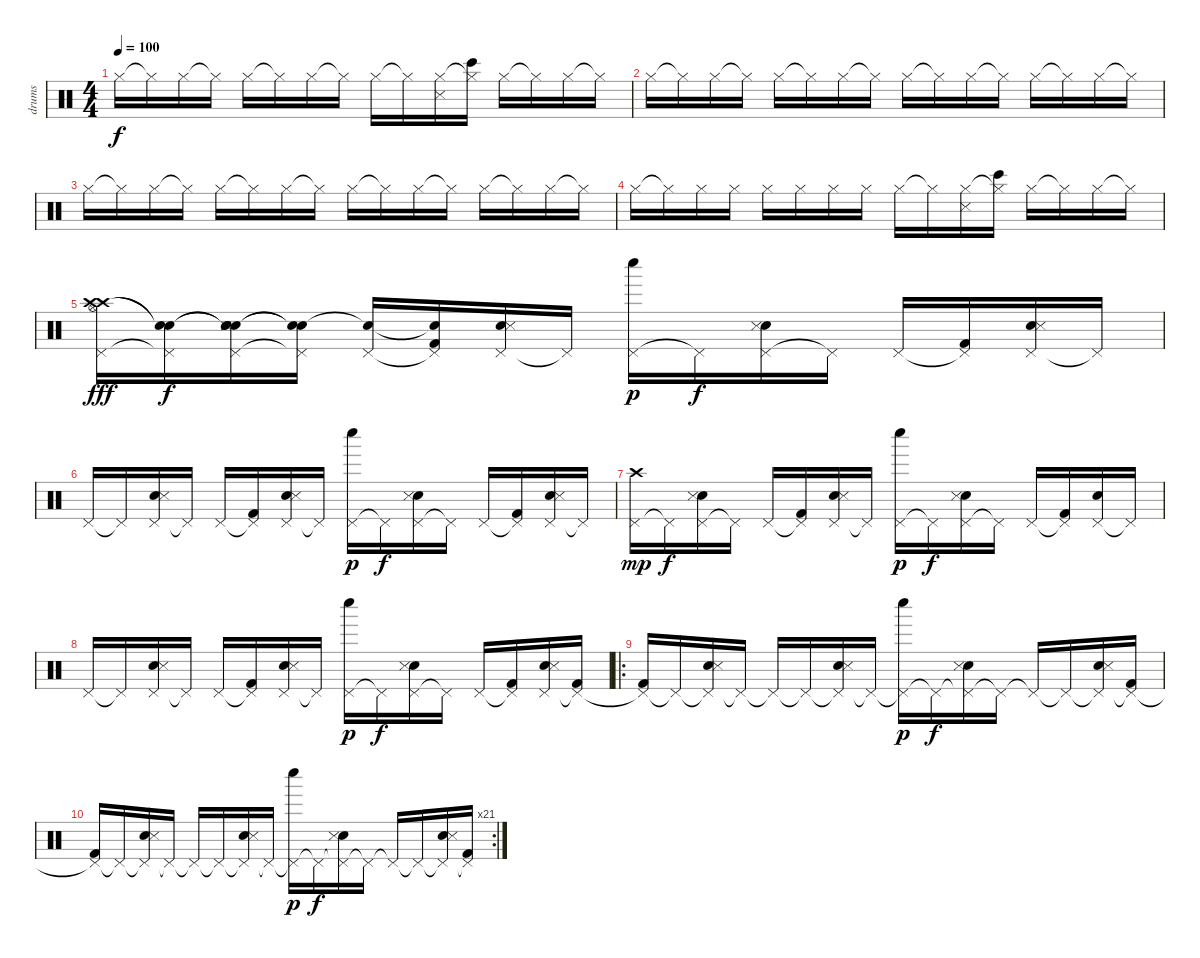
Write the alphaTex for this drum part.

\track ("drums" "drums") {instrument percussion}
\staff {score}
\articulation defaults
\ts (4 4)
\tempo 100
\clef neutral
\ks c "Hi-Hat (closed)".16{dy f} "Hi-Hat (closed)"{t}.16 "Hi-Hat (closed)".16 "Hi-Hat (closed)"{t}.16 "Hi-Hat (closed)".16 "Hi-Hat (closed)"{t}.16 "Hi-Hat (closed)".16 "Hi-Hat (closed)"{t}.16 "Hi-Hat (closed)".16 "Hi-Hat (closed)"{t}.16
("Hi-Hat (closed)" "Metronome (hit)").16 ("Hi-Hat (closed)"{t} "Bongo High (hit)").16 "Hi-Hat (closed)".16 "Hi-Hat (closed)"{t}.16 "Hi-Hat (closed)".16 "Hi-Hat (closed)"{t}.16 |
"Hi-Hat (closed)".16 "Hi-Hat (closed)"{t}.16 "Hi-Hat (closed)".16 "Hi-Hat (closed)"{t}.16 "Hi-Hat (closed)".16 "Hi-Hat (closed)"{t}.16 "Hi-Hat (closed)".16 "Hi-Hat (closed)"{t}.16 "Hi-Hat (closed)".16 "Hi-Hat (closed)"{t}.16 "Hi-Hat (closed)".16 "Hi-Hat (closed)"{t}.16 "Hi-Hat (closed)".16 "Hi-Hat (closed)"{t}.16 "Hi-Hat (closed)".16 "Hi-Hat (closed)"{t}.16 |
"Hi-Hat (closed)".16 "Hi-Hat (closed)"{t}.16 "Hi-Hat (closed)".16 "Hi-Hat (closed)"{t}.16 "Hi-Hat (closed)".16 "Hi-Hat (closed)"{t}.16 "Hi-Hat (closed)".16 "Hi-Hat (closed)"{t}.16 "Hi-Hat (closed)".16 "Hi-Hat (closed)"{t}.16 "Hi-Hat (closed)".16 "Hi-Hat (closed)"{t}.16 "Hi-Hat (closed)".16 "Hi-Hat (closed)"{t}.16 "Hi-Hat (closed)".16 "Hi-Hat (closed)"{t}.16 |
"Hi-Hat (closed)".16 "Hi-Hat (closed)"{t}.16 "Hi-Hat (closed)".16 "Hi-Hat (closed)".16 "Hi-Hat (closed)".16 "Hi-Hat (closed)".16 "Hi-Hat (closed)".16 "Hi-Hat (closed)".16 "Hi-Hat (closed)".16 "Hi-Hat (closed)"{t}.16 ("Hi-Hat (closed)" "Metronome (hit)").16 ("Hi-Hat (closed)"{t} "Bongo High (hit)").16 "Hi-Hat (closed)".16 "Hi-Hat (closed)"{t}.16 "Hi-Hat (closed)".16 "Hi-Hat (closed)"{t}.16 |
("Pedal Hi-Hat (hit)" "Crash high (hit)" "Crash high (hit)" "Hi-Hat (open)").16{dy fff} ("Pedal Hi-Hat (hit)"{t} "Snare (hit)"{t} "Snare (hit)"{t}).16{dy f} ("Pedal Hi-Hat (hit)" "Snare (hit)"{t} "Snare (hit)"{t} "Electric Snare (hit)" "Metronome (hit)").16 ("Pedal Hi-Hat (hit)"{t} "Snare (hit)"{t} "Snare (hit)"{t}).16 ("Pedal Hi-Hat (hit)" "Snare (hit)"{t}).16 ("Pedal Hi-Hat (hit)"{t} "Snare (hit)"{t} "Kick (hit) 2").16 ("Pedal Hi-Hat (hit)" "Electric Snare (hit)" "Metronome (hit)").16 "Pedal Hi-Hat (hit)"{t}.16 ("Pedal Hi-Hat (hit)" "Whistle low (hit)").16{dy p} "Pedal Hi-Hat (hit)"{t}.16{dy f} ("Pedal Hi-Hat (hit)" "Electric Snare (hit)" "Metronome (hit)").16 "Pedal Hi-Hat (hit)"{t}.16 "Pedal Hi-Hat (hit)".16 ("Pedal Hi-Hat (hit)"{t} "Kick (hit) 2").16 ("Pedal Hi-Hat (hit)" "Electric Snare (hit)" "Metronome (hit)").16 "Pedal Hi-Hat (hit)"{t}.16 |
"Pedal Hi-Hat (hit)".16 "Pedal Hi-Hat (hit)"{t}.16 ("Pedal Hi-Hat (hit)" "Electric Snare (hit)" "Metronome (hit)").16 "Pedal Hi-Hat (hit)"{t}.16 "Pedal Hi-Hat (hit)".16 ("Pedal Hi-Hat (hit)"{t} "Kick (hit) 2").16 ("Pedal Hi-Hat (hit)" "Electric Snare (hit)" "Metronome (hit)").16 "Pedal Hi-Hat (hit)"{t}.16 ("Pedal Hi-Hat (hit)" "Whistle low (hit)").16{dy p} "Pedal Hi-Hat (hit)"{t}.16{dy f} ("Pedal Hi-Hat (hit)" "Electric Snare (hit)" "Metronome (hit)").16 "Pedal Hi-Hat (hit)"{t}.16 "Pedal Hi-Hat (hit)".16 ("Pedal Hi-Hat (hit)"{t} "Kick (hit) 2").16 ("Pedal Hi-Hat (hit)" "Electric Snare (hit)" "Metronome (hit)").16 "Pedal Hi-Hat (hit)"{t}.16 |
("Pedal Hi-Hat (hit)" "Crash high (hit)").16{dy mp} "Pedal Hi-Hat (hit)"{t}.16{dy f} ("Pedal Hi-Hat (hit)" "Electric Snare (hit)" "Metronome (hit)").16 "Pedal Hi-Hat (hit)"{t}.16 "Pedal Hi-Hat (hit)".16 ("Pedal Hi-Hat (hit)"{t} "Kick (hit) 2").16 ("Pedal Hi-Hat (hit)" "Electric Snare (hit)" "Metronome (hit)").16 "Pedal Hi-Hat (hit)"{t}.16 ("Pedal Hi-Hat (hit)" "Whistle low (hit)").16{dy p} "Pedal Hi-Hat (hit)"{t}.16{dy f} ("Pedal Hi-Hat (hit)" "Electric Snare (hit)" "Metronome (hit)").16 "Pedal Hi-Hat (hit)"{t}.16 "Pedal Hi-Hat (hit)".16 ("Pedal Hi-Hat (hit)"{t} "Kick (hit) 2").16 ("Pedal Hi-Hat (hit)" "Electric Snare (hit)").16 "Pedal Hi-Hat (hit)"{t}.16 |
"Pedal Hi-Hat (hit)".16 "Pedal Hi-Hat (hit)"{t}.16 ("Pedal Hi-Hat (hit)" "Electric Snare (hit)" "Metronome (hit)").16 "Pedal Hi-Hat (hit)"{t}.16 "Pedal Hi-Hat (hit)".16 ("Pedal Hi-Hat (hit)"{t} "Kick (hit) 2").16 ("Pedal Hi-Hat (hit)" "Electric Snare (hit)" "Metronome (hit)").16 "Pedal Hi-Hat (hit)"{t}.16 ("Pedal Hi-Hat (hit)" "Whistle low (hit)").16{dy p} "Pedal Hi-Hat (hit)"{t}.16{dy f} ("Pedal Hi-Hat (hit)" "Electric Snare (hit)" "Metronome (hit)").16 "Pedal Hi-Hat (hit)"{t}.16 "Pedal Hi-Hat (hit)".16 ("Pedal Hi-Hat (hit)"{t} "Kick (hit) 2").16 ("Pedal Hi-Hat (hit)" "Electric Snare (hit)" "Metronome (hit)").16 ("Pedal Hi-Hat (hit)"{t} "Kick (hit) 2").16 |
\ro
("Pedal Hi-Hat (hit)"{t} "Kick (hit) 2").16 "Pedal Hi-Hat (hit)"{t}.16 ("Pedal Hi-Hat (hit)"{t} "Electric Snare (hit)" "Metronome (hit)").16 "Pedal Hi-Hat (hit)"{t}.16 "Pedal Hi-Hat (hit)"{t}.16 "Pedal Hi-Hat (hit)"{t}.16 ("Pedal Hi-Hat (hit)"{t} "Electric Snare (hit)" "Metronome (hit)").16 "Pedal Hi-Hat (hit)"{t}.16 ("Pedal Hi-Hat (hit)"{t} "Whistle low (hit)").16{dy p} "Pedal Hi-Hat (hit)"{t}.16{dy f} ("Pedal Hi-Hat (hit)"{t} "Electric Snare (hit)" "Metronome (hit)").16 "Pedal Hi-Hat (hit)"{t}.16 "Pedal Hi-Hat (hit)"{t}.16 "Pedal Hi-Hat (hit)"{t}.16 ("Pedal Hi-Hat (hit)"{t} "Electric Snare (hit)" "Metronome (hit)").16 ("Pedal Hi-Hat (hit)"{t} "Kick (hit) 2").16 |
\rc 21
("Pedal Hi-Hat (hit)"{t} "Kick (hit) 2").16 "Pedal Hi-Hat (hit)"{t}.16 ("Pedal Hi-Hat (hit)"{t} "Electric Snare (hit)" "Metronome (hit)").16 "Pedal Hi-Hat (hit)"{t}.16 "Pedal Hi-Hat (hit)"{t}.16 "Pedal Hi-Hat (hit)"{t}.16 ("Pedal Hi-Hat (hit)"{t} "Electric Snare (hit)" "Metronome (hit)").16 "Pedal Hi-Hat (hit)"{t}.16 ("Pedal Hi-Hat (hit)"{t} "Whistle low (hit)").16{dy p} "Pedal Hi-Hat (hit)"{t}.16{dy f} ("Pedal Hi-Hat (hit)"{t} "Electric Snare (hit)" "Metronome (hit)").16 "Pedal Hi-Hat (hit)"{t}.16 "Pedal Hi-Hat (hit)"{t}.16 "Pedal Hi-Hat (hit)"{t}.16 ("Pedal Hi-Hat (hit)"{t} "Electric Snare (hit)" "Metronome (hit)").16 ("Pedal Hi-Hat (hit)"{t} "Kick (hit) 2").16
